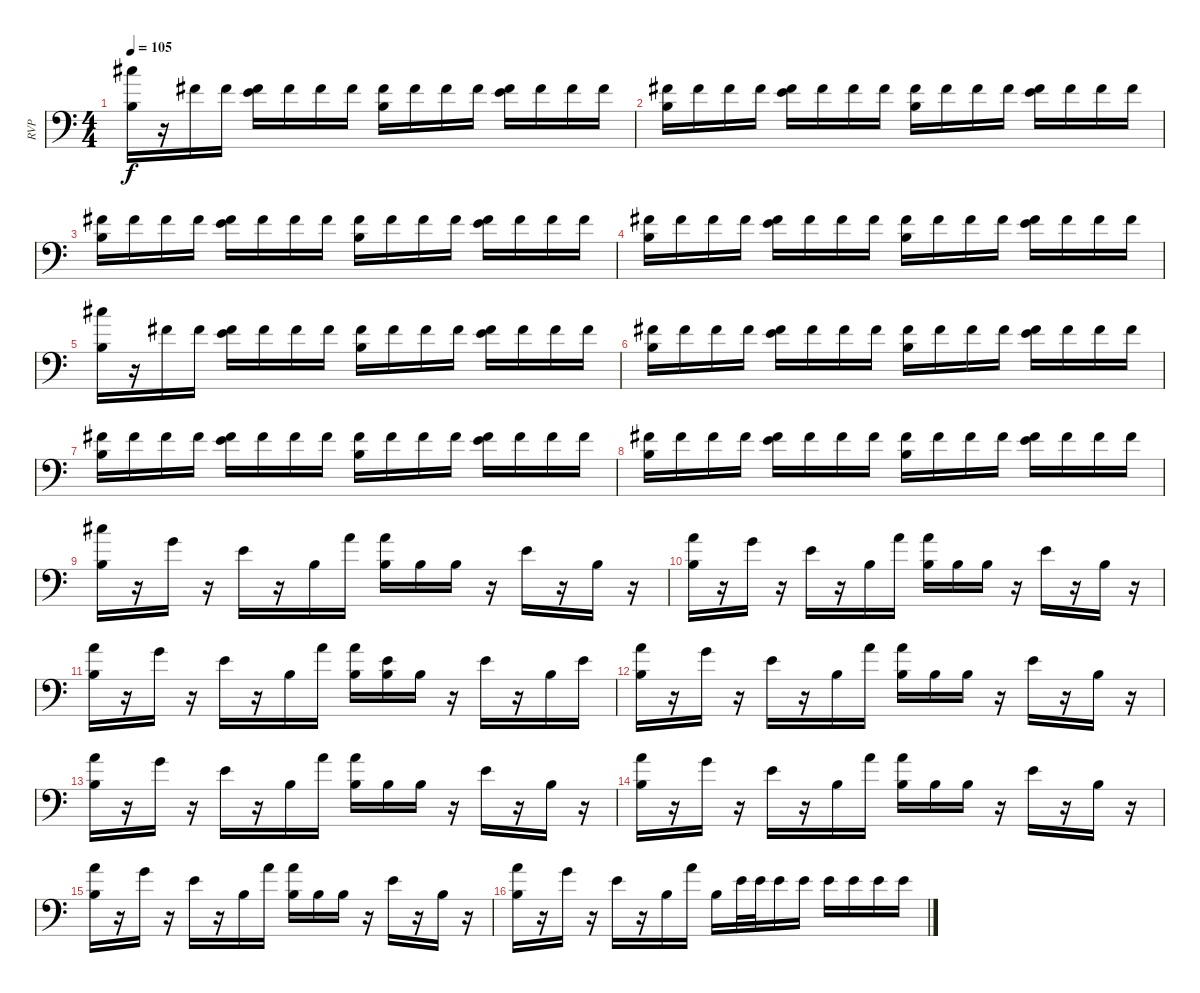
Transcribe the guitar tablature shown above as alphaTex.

\track ("RVP" "RVP") {instrument acousticgrandpiano}
\staff {score}
\tuning (C-1 C-1 C-1 C-1 C-1 C-1) {hide}
\ts (4 4)
\tempo 105
\clef f4
\ks c
(49.2 35.6).16{dy f} r.16 42.3.16 42.3.16 (42.3 40.4).16 42.3.16 42.3.16 42.3.16 (42.3 35.6).16 42.3.16 42.3.16 42.3.16 (42.3 40.4).16 42.3.16 42.3.16 42.3.16 |
(42.3 35.6).16 42.3.16 42.3.16 42.3.16 (42.3 40.4).16 42.3.16 42.3.16 42.3.16 (42.3 35.6).16 42.3.16 42.3.16 42.3.16 (42.3 40.4).16 42.3.16 42.3.16 42.3.16 |
(42.3 35.6).16 42.3.16 42.3.16 42.3.16 (42.3 40.4).16 42.3.16 42.3.16 42.3.16 (42.3 35.6).16 42.3.16 42.3.16 42.3.16 (42.3 40.4).16 42.3.16 42.3.16 42.3.16 |
(42.3 35.6).16 42.3.16 42.3.16 42.3.16 (42.3 40.4).16 42.3.16 42.3.16 42.3.16 (42.3 35.6).16 42.3.16 42.3.16 42.3.16 (42.3 40.4).16 42.3.16 42.3.16 42.3.16 |
(49.2 35.6).16 r.16 42.3.16 42.3.16 (42.3 40.4).16 42.3.16 42.3.16 42.3.16 (42.3 35.6).16 42.3.16 42.3.16 42.3.16 (42.3 40.4).16 42.3.16 42.3.16 42.3.16 |
(42.3 35.6).16 42.3.16 42.3.16 42.3.16 (42.3 40.4).16 42.3.16 42.3.16 42.3.16 (42.3 35.6).16 42.3.16 42.3.16 42.3.16 (42.3 40.4).16 42.3.16 42.3.16 42.3.16 |
(42.3 35.6).16 42.3.16 42.3.16 42.3.16 (42.3 40.4).16 42.3.16 42.3.16 42.3.16 (42.3 35.6).16 42.3.16 42.3.16 42.3.16 (42.3 40.4).16 42.3.16 42.3.16 42.3.16 |
(42.3 35.6).16 42.3.16 42.3.16 42.3.16 (42.3 40.4).16 42.3.16 42.3.16 42.3.16 (42.3 35.6).16 42.3.16 42.3.16 42.3.16 (42.3 40.4).16 42.3.16 42.3.16 42.3.16 |
(49.2 35.6).16 r.16 43.4.16 r.16 40.4.16 r.16 35.6.16 45.4.16 (45.4 35.6).16 35.6.16 35.6.16 r.16 40.4.16 r.16 35.6.16 r.16 |
(45.4 35.6).16 r.16 43.4.16 r.16 40.4.16 r.16 35.6.16 45.4.16 (45.4 35.6).16 35.6.16 35.6.16 r.16 40.4.16 r.16 35.6.16 r.16 |
(45.4 35.6).16 r.16 43.4.16 r.16 40.4.16 r.16 35.6.16 45.4.16 (45.4 35.6).16 (40.4 35.6).16 35.6.16 r.16 40.4.16 r.16 35.6.16 40.4.16 |
(45.4 35.6).16 r.16 43.4.16 r.16 40.4.16 r.16 35.6.16 45.4.16 (45.4 35.6).16 35.6.16 35.6.16 r.16 40.4.16 r.16 35.6.16 r.16 |
(45.4 35.6).16 r.16 43.4.16 r.16 40.4.16 r.16 35.6.16 45.4.16 (45.4 35.6).16 35.6.16 35.6.16 r.16 40.4.16 r.16 35.6.16 r.16 |
(45.4 35.6).16 r.16 43.4.16 r.16 40.4.16 r.16 35.6.16 45.4.16 (45.4 35.6).16 35.6.16 35.6.16 r.16 40.4.16 r.16 35.6.16 r.16 |
(45.4 35.6).16 r.16 43.4.16 r.16 40.4.16 r.16 35.6.16 45.4.16 (45.4 35.6).16 35.6.16 35.6.16 r.16 40.4.16 r.16 35.6.16 r.16 |
(45.4 35.6).16 r.16 43.4.16 r.16 40.4.16 r.16 35.6.16 45.4.16 35.6.16 40.4.32 40.4.32 40.4.16 40.4.16 40.4.16 40.4.16 40.4.16 40.4.16
